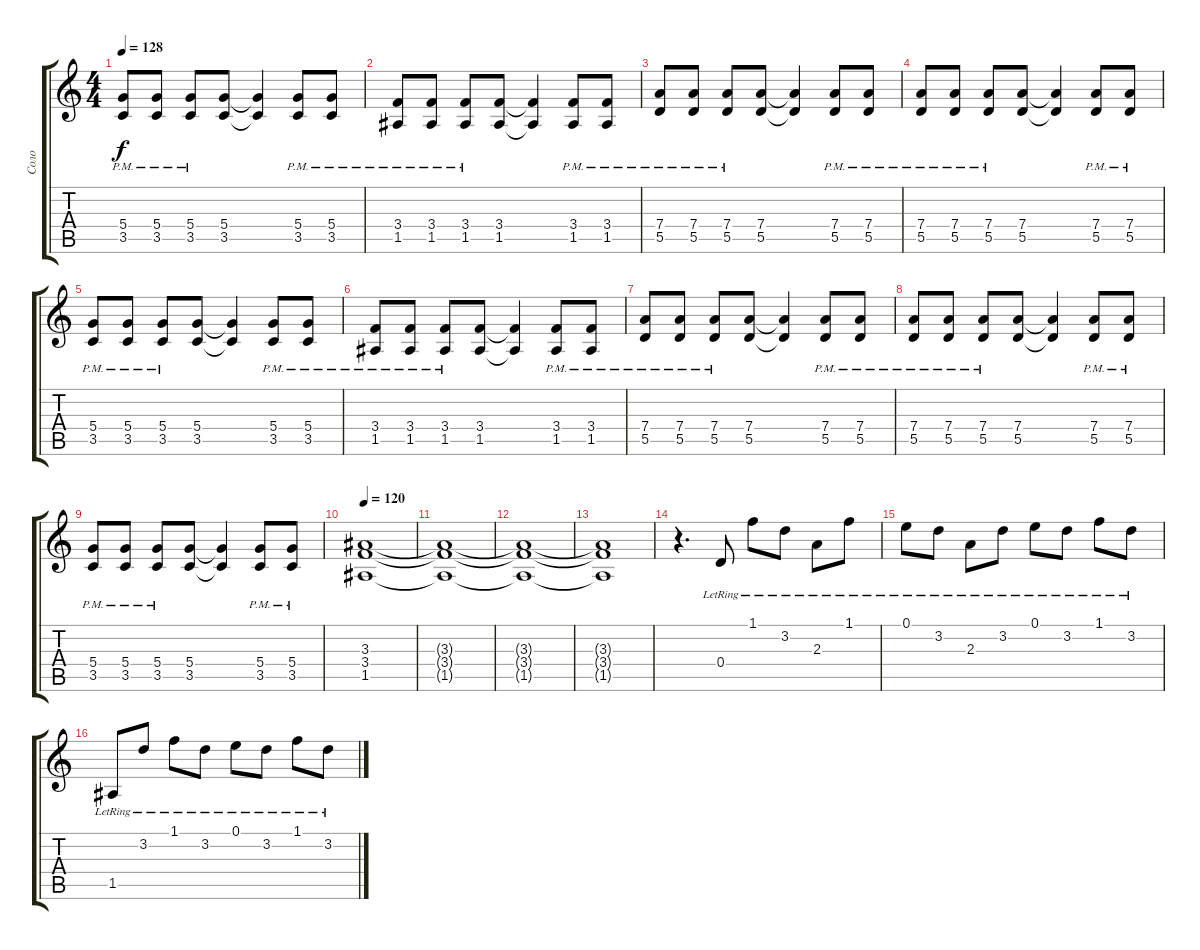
\track ("Соло" "Соло") {instrument acousticguitarnylon}
\staff {score tabs}
\tuning (E4 B3 G3 D3 A2 E2) {hide}
\ts (4 4)
\tempo 128
\clef g2
\ks c
(5.4{pm} 3.5{pm}).8{dy f} (5.4{pm} 3.5{pm}).8 (5.4{pm} 3.5{pm}).8 (5.4 3.5).8 (5.4{t} 3.5{t}).4 (5.4{pm} 3.5{pm}).8 (5.4{pm} 3.5{pm}).8 |
(3.4{pm} 1.5{pm}).8 (3.4{pm} 1.5{pm}).8 (3.4{pm} 1.5{pm}).8 (3.4 1.5).8 (3.4{t} 1.5{t}).4 (3.4{pm} 1.5{pm}).8 (3.4{pm} 1.5{pm}).8 |
(7.4{pm} 5.5{pm}).8 (7.4{pm} 5.5{pm}).8 (7.4{pm} 5.5{pm}).8 (7.4 5.5).8 (7.4{t} 5.5{t}).4 (7.4{pm} 5.5{pm}).8 (7.4{pm} 5.5{pm}).8 |
(7.4{pm} 5.5{pm}).8 (7.4{pm} 5.5{pm}).8 (7.4{pm} 5.5{pm}).8 (7.4 5.5).8 (7.4{t} 5.5{t}).4 (7.4{pm} 5.5{pm}).8 (7.4{pm} 5.5{pm}).8 |
(5.4{pm} 3.5{pm}).8 (5.4{pm} 3.5{pm}).8 (5.4{pm} 3.5{pm}).8 (5.4 3.5).8 (5.4{t} 3.5{t}).4 (5.4{pm} 3.5{pm}).8 (5.4{pm} 3.5{pm}).8 |
(3.4{pm} 1.5{pm}).8 (3.4{pm} 1.5{pm}).8 (3.4{pm} 1.5{pm}).8 (3.4 1.5).8 (3.4{t} 1.5{t}).4 (3.4{pm} 1.5{pm}).8 (3.4{pm} 1.5{pm}).8 |
(7.4{pm} 5.5{pm}).8 (7.4{pm} 5.5{pm}).8 (7.4{pm} 5.5{pm}).8 (7.4 5.5).8 (7.4{t} 5.5{t}).4 (7.4{pm} 5.5{pm}).8 (7.4{pm} 5.5{pm}).8 |
(7.4{pm} 5.5{pm}).8 (7.4{pm} 5.5{pm}).8 (7.4{pm} 5.5{pm}).8 (7.4 5.5).8 (7.4{t} 5.5{t}).4 (7.4{pm} 5.5{pm}).8 (7.4{pm} 5.5{pm}).8 |
(5.4{pm} 3.5{pm}).8 (5.4{pm} 3.5{pm}).8 (5.4{pm} 3.5{pm}).8 (5.4 3.5).8 (5.4{t} 3.5{t}).4 (5.4{pm} 3.5{pm}).8 (5.4{pm} 3.5{pm}).8 |
\tempo 120
(3.3 3.4 1.5).1 |
(3.3{t} 3.4{t} 1.5{t}).1 |
(3.3{t} 3.4{t} 1.5{t}).1 |
(3.3{t} 3.4{t} 1.5{t}).1 |
r.4{d volume 12 instrument acousticguitarnylon} 0.4{lr}.8 1.1{lr}.8 3.2{lr}.8 2.3{lr}.8 1.1{lr}.8 |
0.1{lr}.8 3.2{lr}.8 2.3{lr}.8 3.2{lr}.8 0.1{lr}.8 3.2{lr}.8 1.1{lr}.8 3.2{lr}.8 |
1.5{lr}.8 3.2{lr}.8 1.1{lr}.8 3.2{lr}.8 0.1{lr}.8 3.2{lr}.8 1.1{lr}.8 3.2{lr}.8
